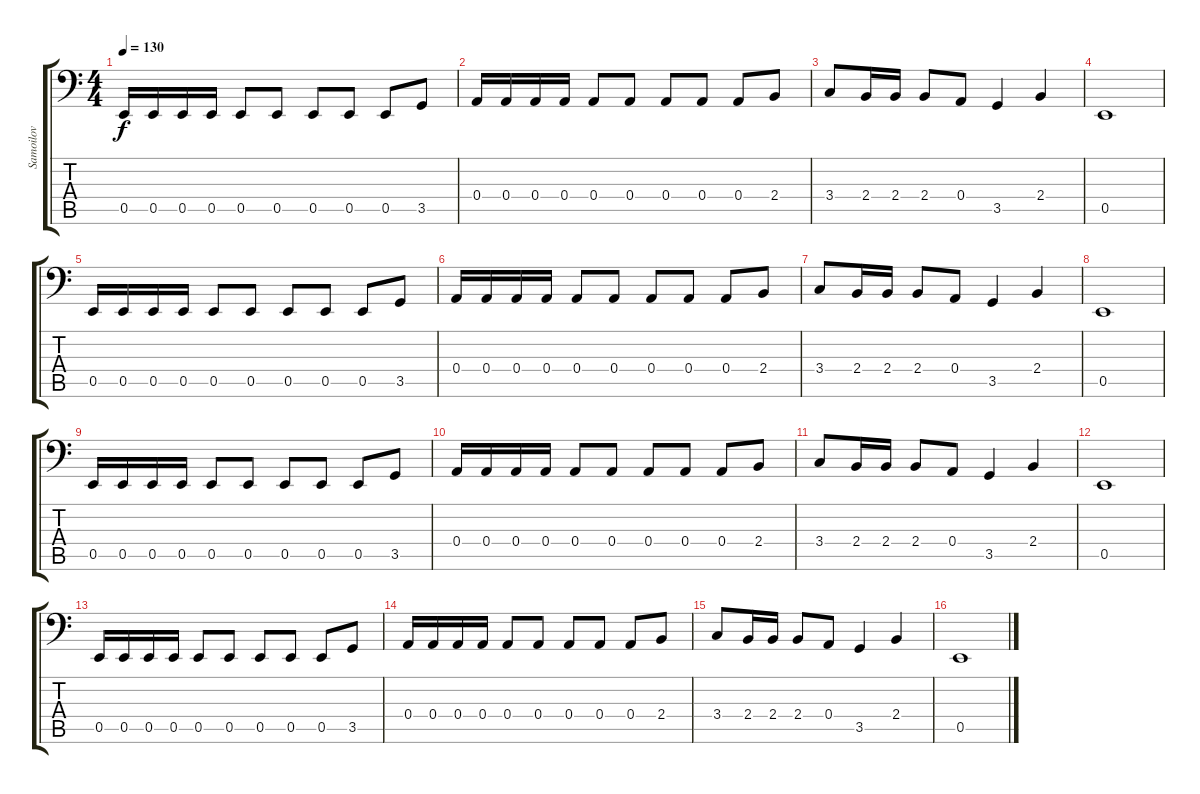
\track ("Samoilov" "Samoilov") {instrument electricbasspick}
\staff {score tabs}
\tuning (C3 G2 D2 A1 E1 B0) {hide}
\ts (4 4)
\tempo 130
\clef f4
\ks c
0.5.16{dy f instrument electricbasspick} 0.5.16 0.5.16 0.5.16 0.5.8 0.5.8 0.5.8 0.5.8 0.5.8 3.5.8 |
0.4.16 0.4.16 0.4.16 0.4.16 0.4.8 0.4.8 0.4.8 0.4.8 0.4.8 2.4.8 |
3.4.8 2.4.16 2.4.16 2.4.8 0.4.8 3.5.4 2.4.4 |
0.5.1 |
0.5.16 0.5.16 0.5.16 0.5.16 0.5.8 0.5.8 0.5.8 0.5.8 0.5.8 3.5.8 |
0.4.16 0.4.16 0.4.16 0.4.16 0.4.8 0.4.8 0.4.8 0.4.8 0.4.8 2.4.8 |
3.4.8 2.4.16 2.4.16 2.4.8 0.4.8 3.5.4 2.4.4 |
0.5.1 |
0.5.16 0.5.16 0.5.16 0.5.16 0.5.8 0.5.8 0.5.8 0.5.8 0.5.8 3.5.8 |
0.4.16 0.4.16 0.4.16 0.4.16 0.4.8 0.4.8 0.4.8 0.4.8 0.4.8 2.4.8 |
3.4.8 2.4.16 2.4.16 2.4.8 0.4.8 3.5.4 2.4.4 |
0.5.1 |
0.5.16 0.5.16 0.5.16 0.5.16 0.5.8 0.5.8 0.5.8 0.5.8 0.5.8 3.5.8 |
0.4.16 0.4.16 0.4.16 0.4.16 0.4.8 0.4.8 0.4.8 0.4.8 0.4.8 2.4.8 |
3.4.8 2.4.16 2.4.16 2.4.8 0.4.8 3.5.4 2.4.4 |
0.5.1
